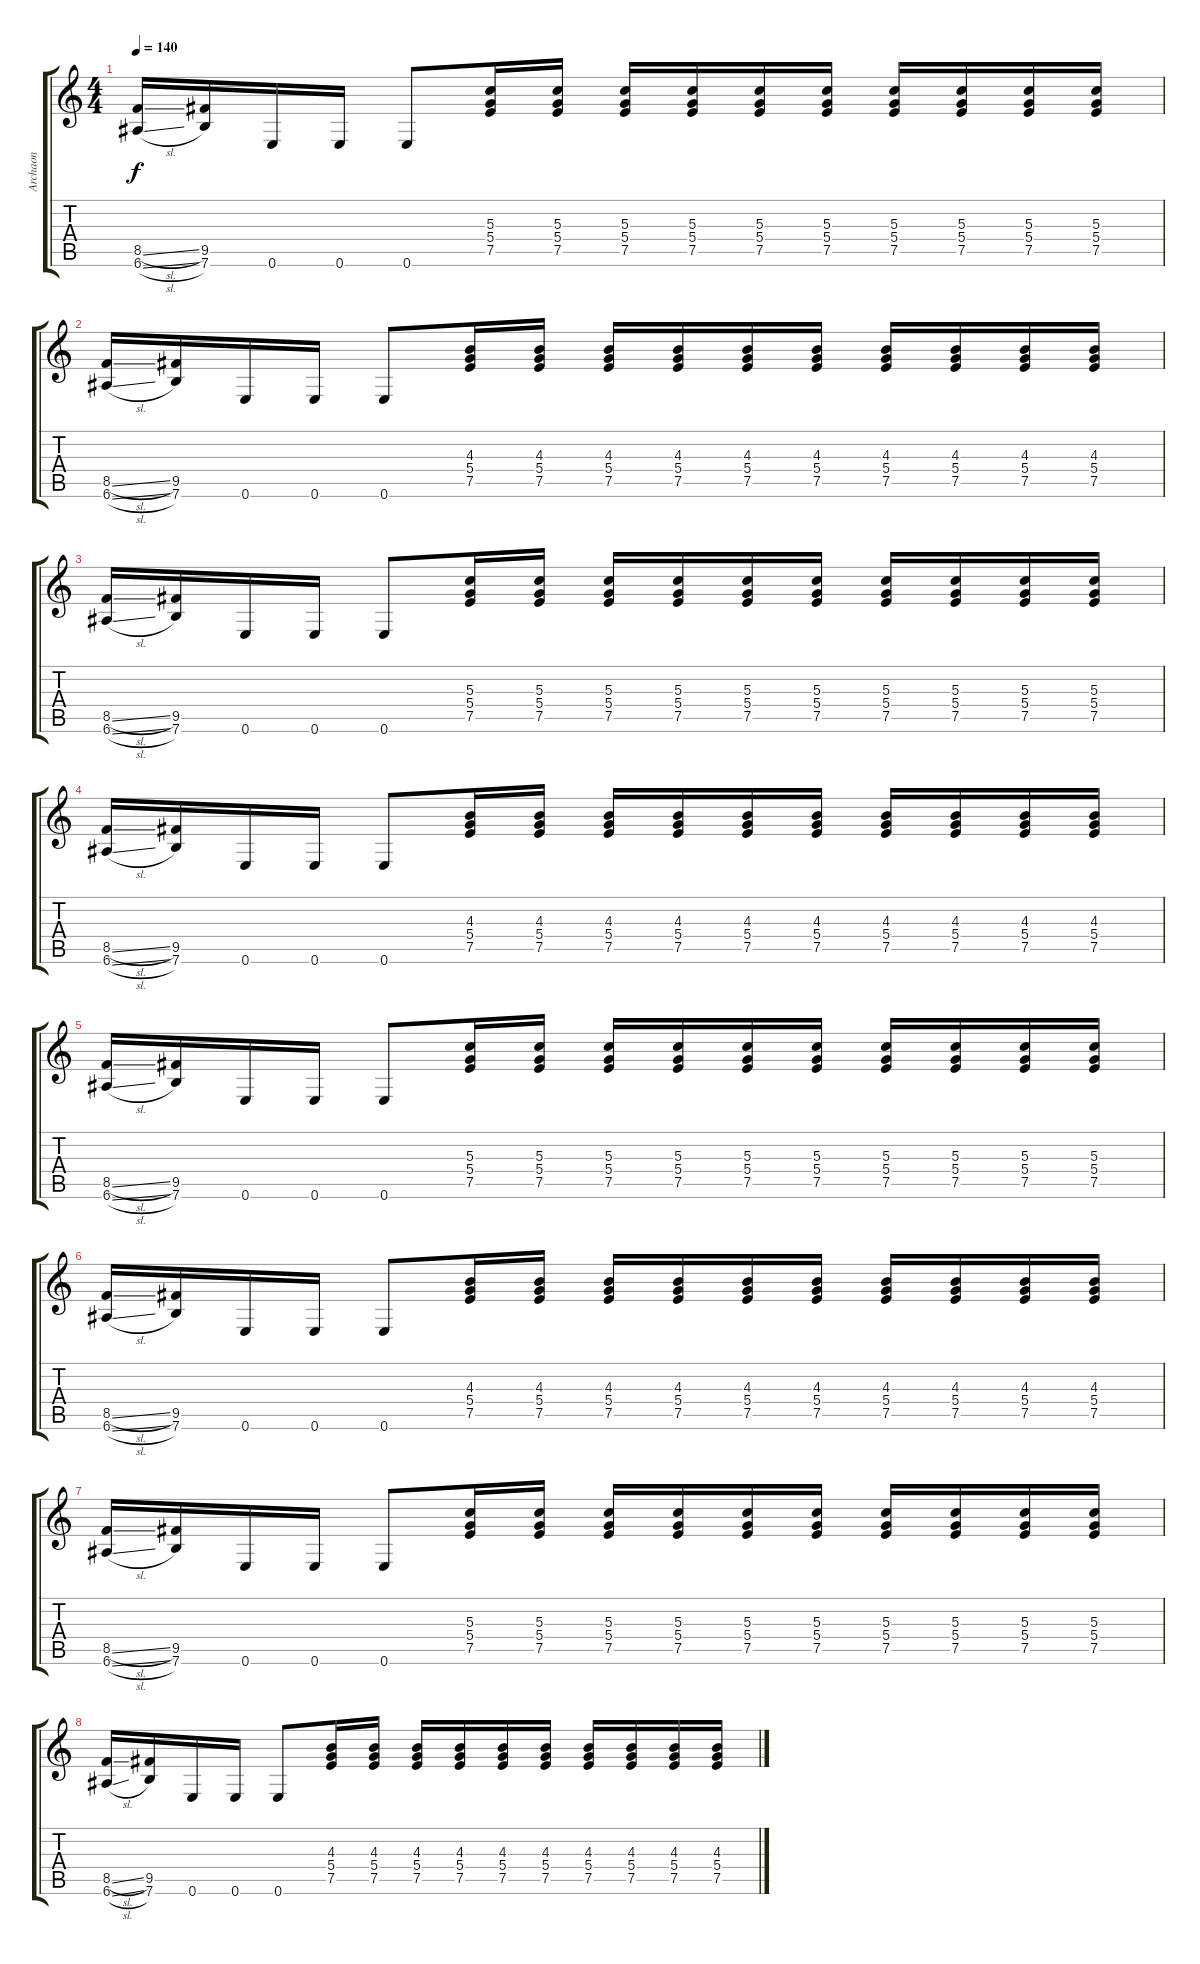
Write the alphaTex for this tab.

\track ("Archaon" "Archaon") {instrument distortionguitar}
\staff {score tabs}
\tuning (E4 B3 G3 D3 A2 E2) {hide}
\ts (4 4)
\tempo 140
\clef g2
\ks c
(8.5{sl} 6.6{sl}).16{dy f} (9.5 7.6).16 0.6.16 0.6.16 0.6.8 (5.3 5.4 7.5).16 (5.3 5.4 7.5).16 (5.3 5.4 7.5).16 (5.3 5.4 7.5).16 (5.3 5.4 7.5).16 (5.3 5.4 7.5).16 (5.3 5.4 7.5).16 (5.3 5.4 7.5).16 (5.3 5.4 7.5).16 (5.3 5.4 7.5).16 |
(8.5{sl} 6.6{sl}).16 (9.5 7.6).16 0.6.16 0.6.16 0.6.8 (4.3 5.4 7.5).16 (4.3 5.4 7.5).16 (4.3 5.4 7.5).16 (4.3 5.4 7.5).16 (4.3 5.4 7.5).16 (4.3 5.4 7.5).16 (4.3 5.4 7.5).16 (4.3 5.4 7.5).16 (4.3 5.4 7.5).16 (4.3 5.4 7.5).16 |
(8.5{sl} 6.6{sl}).16 (9.5 7.6).16 0.6.16 0.6.16 0.6.8 (5.3 5.4 7.5).16 (5.3 5.4 7.5).16 (5.3 5.4 7.5).16 (5.3 5.4 7.5).16 (5.3 5.4 7.5).16 (5.3 5.4 7.5).16 (5.3 5.4 7.5).16 (5.3 5.4 7.5).16 (5.3 5.4 7.5).16 (5.3 5.4 7.5).16 |
(8.5{sl} 6.6{sl}).16 (9.5 7.6).16 0.6.16 0.6.16 0.6.8 (4.3 5.4 7.5).16 (4.3 5.4 7.5).16 (4.3 5.4 7.5).16 (4.3 5.4 7.5).16 (4.3 5.4 7.5).16 (4.3 5.4 7.5).16 (4.3 5.4 7.5).16 (4.3 5.4 7.5).16 (4.3 5.4 7.5).16 (4.3 5.4 7.5).16 |
(8.5{sl} 6.6{sl}).16 (9.5 7.6).16 0.6.16 0.6.16 0.6.8 (5.3 5.4 7.5).16 (5.3 5.4 7.5).16 (5.3 5.4 7.5).16 (5.3 5.4 7.5).16 (5.3 5.4 7.5).16 (5.3 5.4 7.5).16 (5.3 5.4 7.5).16 (5.3 5.4 7.5).16 (5.3 5.4 7.5).16 (5.3 5.4 7.5).16 |
(8.5{sl} 6.6{sl}).16 (9.5 7.6).16 0.6.16 0.6.16 0.6.8 (4.3 5.4 7.5).16 (4.3 5.4 7.5).16 (4.3 5.4 7.5).16 (4.3 5.4 7.5).16 (4.3 5.4 7.5).16 (4.3 5.4 7.5).16 (4.3 5.4 7.5).16 (4.3 5.4 7.5).16 (4.3 5.4 7.5).16 (4.3 5.4 7.5).16 |
(8.5{sl} 6.6{sl}).16 (9.5 7.6).16 0.6.16 0.6.16 0.6.8 (5.3 5.4 7.5).16 (5.3 5.4 7.5).16 (5.3 5.4 7.5).16 (5.3 5.4 7.5).16 (5.3 5.4 7.5).16 (5.3 5.4 7.5).16 (5.3 5.4 7.5).16 (5.3 5.4 7.5).16 (5.3 5.4 7.5).16 (5.3 5.4 7.5).16 |
(8.5{sl} 6.6{sl}).16 (9.5 7.6).16 0.6.16 0.6.16 0.6.8 (4.3 5.4 7.5).16 (4.3 5.4 7.5).16 (4.3 5.4 7.5).16 (4.3 5.4 7.5).16 (4.3 5.4 7.5).16 (4.3 5.4 7.5).16 (4.3 5.4 7.5).16 (4.3 5.4 7.5).16 (4.3 5.4 7.5).16 (4.3 5.4 7.5).16
